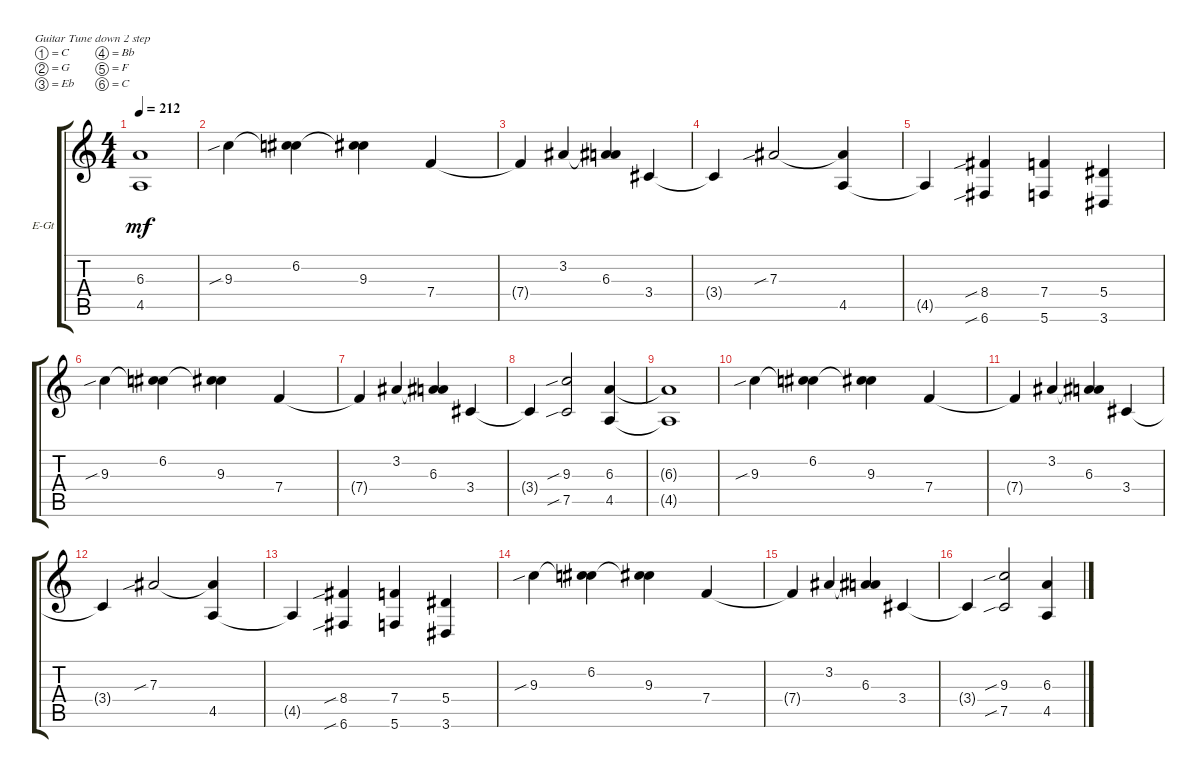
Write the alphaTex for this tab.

\defaultSystemsLayout 4
\bracketExtendMode groupsimilarinstruments
\firstSystemTrackNameOrientation horizontal
\otherSystemsTrackNameOrientation horizontal
\track ("Leads" "E-Gt") {instrument overdrivenguitar}
\staff {score tabs}
\tuning (C4 G3 Eb3 Bb2 F2 C2)
\ts (4 4)
\tempo 212
\clef g2
\ks c
(6.3{t} 4.5{t}).1{dy mf} |
9.3{sib}.4 (6.2 9.3{t}).4 (9.3 6.2{t}).4 7.4.4 |
7.4{t}.4 3.2.4 (6.3 3.2{t}).4 3.4.4 |
3.4{t}.4 7.3{sib}.2 (4.5 7.3{t}).4 |
4.5{t}.4 (8.4{sib} 6.6{sib}).4 (7.4 5.6).4 (5.4 3.6).4 |
9.3{sib}.4 (6.2 9.3{t}).4 (9.3 6.2{t}).4 7.4.4 |
7.4{t}.4 3.2.4 (6.3 3.2{t}).4 3.4.4 |
3.4{t}.4 (9.3{sib} 7.5{sib}).2 (4.5 6.3).4 |
(6.3{t} 4.5{t}).1 |
9.3{sib}.4 (6.2 9.3{t}).4 (9.3 6.2{t}).4 7.4.4 |
7.4{t}.4 3.2.4 (6.3 3.2{t}).4 3.4.4 |
3.4{t}.4 7.3{sib}.2 (4.5 7.3{t}).4 |
4.5{t}.4 (8.4{sib} 6.6{sib}).4 (7.4 5.6).4 (5.4 3.6).4 |
9.3{sib}.4 (6.2 9.3{t}).4 (9.3 6.2{t}).4 7.4.4 |
7.4{t}.4 3.2.4 (6.3 3.2{t}).4 3.4.4 |
3.4{t}.4 (9.3{sib} 7.5{sib}).2 (4.5 6.3).4
